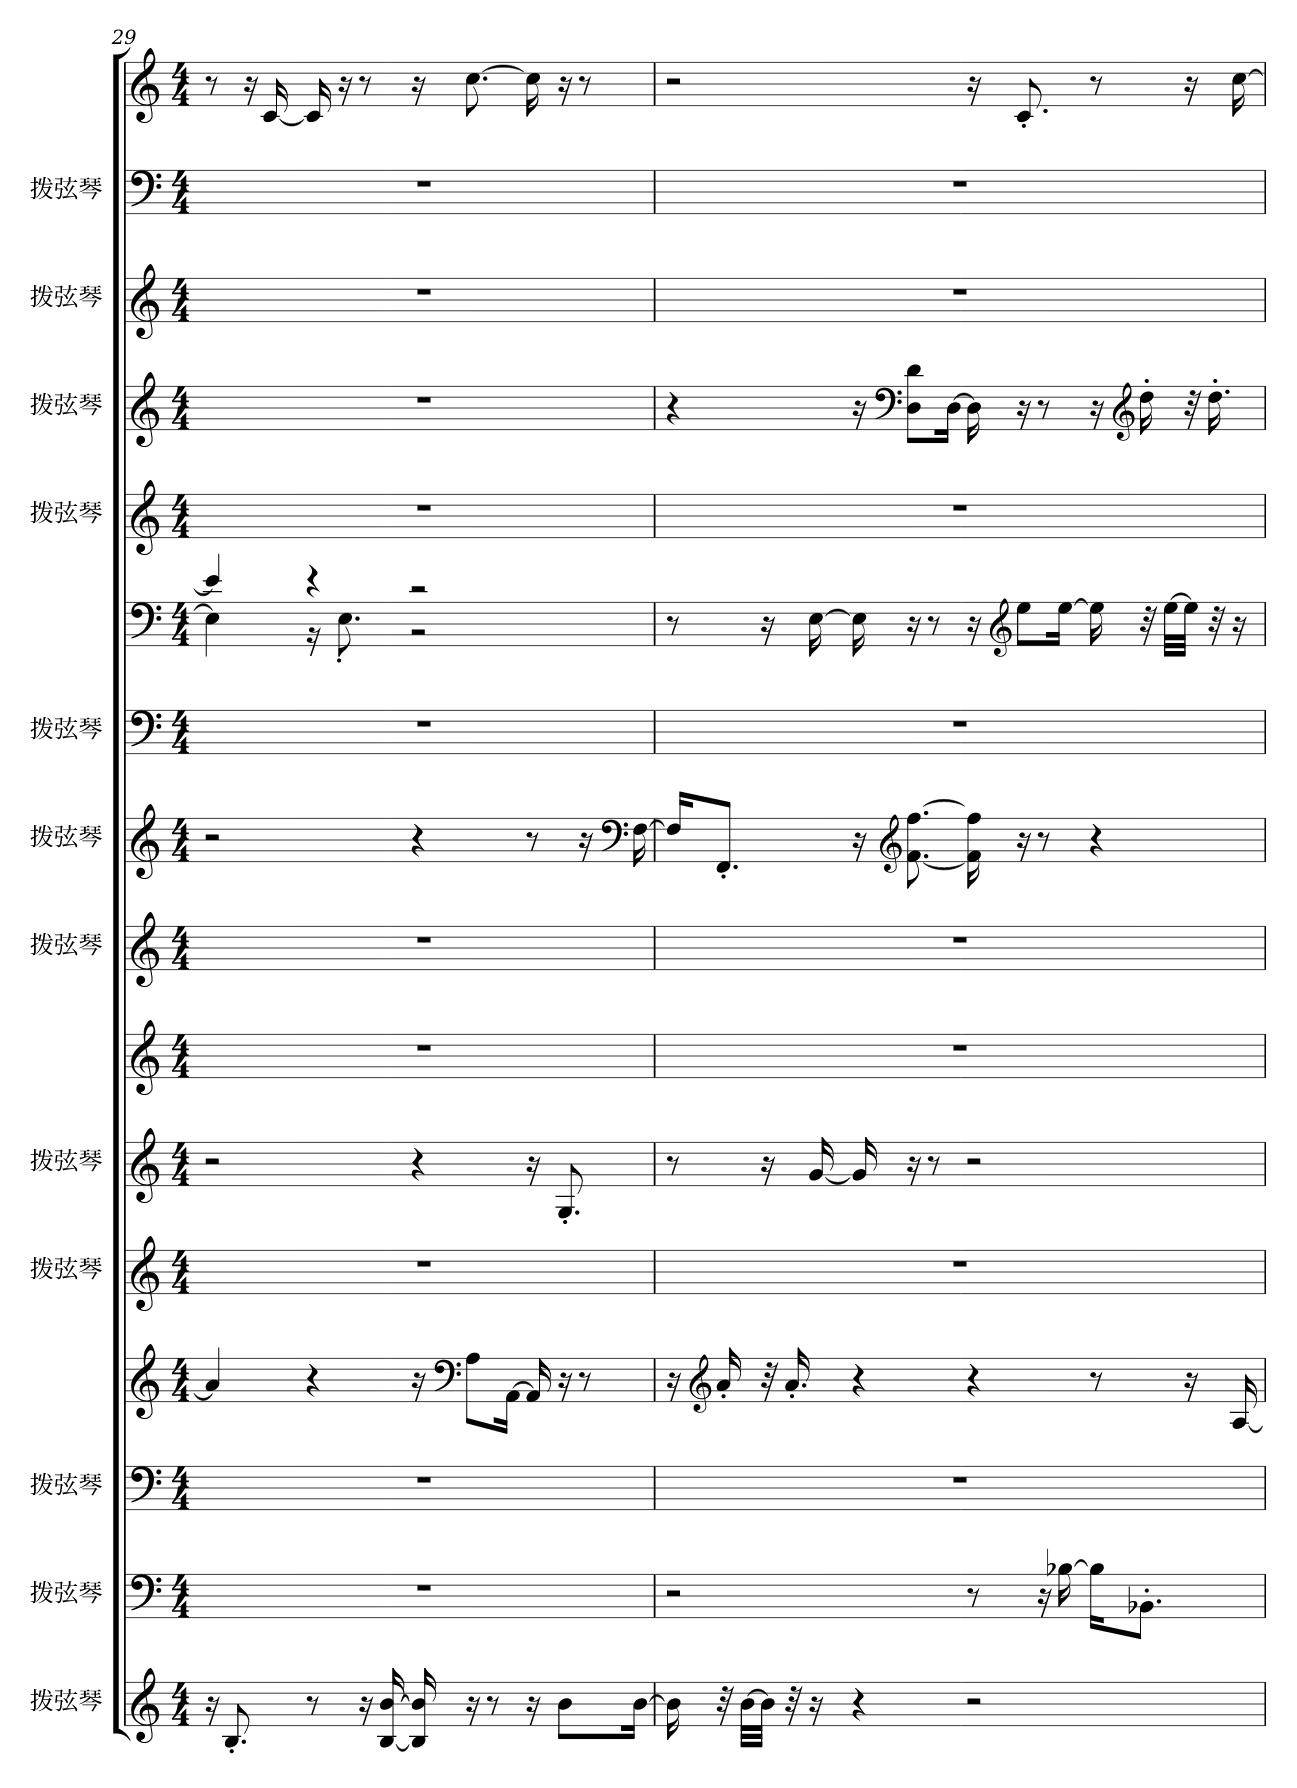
**kern	**kern	**kern	**kern	**kern	**kern	**kern	**kern	**kern	**kern	**kern	**kern	**kern	**kern	**kern	**kern
*part12	*part11	*part10	*part10	*part9	*part8	*part8	*part7	*part6	*part5	*part5	*part4	*part3	*part2	*part1	*part1
*staff16	*staff15	*staff14	*staff13	*staff12	*staff11	*staff10	*staff9	*staff8	*staff7	*staff6	*staff5	*staff4	*staff3	*staff2	*staff1
*I"拨弦琴	*I"拨弦琴	*I"拨弦琴	*	*I"拨弦琴	*I"拨弦琴	*	*I"拨弦琴	*I"拨弦琴	*I"拨弦琴	*	*I"拨弦琴	*I"拨弦琴	*I"拨弦琴	*I"拨弦琴	*
!!LO:PB:g=z
*clefG2	*clefF4	*clefF4	*clefG2	*clefG2	*clefG2	*clefG2	*clefG2	*clefG2	*clefF4	*clefF4	*clefG2	*clefG2	*clefG2	*clefF4	*clefG2
*k[]	*k[]	*k[]	*k[]	*k[]	*k[]	*k[]	*k[]	*k[]	*k[]	*k[]	*k[]	*k[]	*k[]	*k[]	*k[]
*M4/4	*M4/4	*M4/4	*M4/4	*M4/4	*M4/4	*M4/4	*M4/4	*M4/4	*M4/4	*M4/4	*M4/4	*M4/4	*M4/4	*M4/4	*M4/4
=29	=29	=29	=29	=29	=29	=29	=29	=29	=29	=29	=29	=29	=29	=29	=29
*	*	*	*	*	*	*	*	*	*	*^	*	*	*	*	*
16r	1r	1r	4a/]	1r	2r	1r	1r	2r	1r	4e/]	4E\]	1r	1r	1r	1r	8r
8.B'/	.	.	.	.	.	.	.	.	.	.	.	.	.	.	.	.
.	.	.	.	.	.	.	.	.	.	.	.	.	.	.	.	16r
.	.	.	.	.	.	.	.	.	.	.	.	.	.	.	.	[16c/
8r	.	.	4r	.	.	.	.	.	.	4r	16r	.	.	.	.	16c/]
.	.	.	.	.	.	.	.	.	.	.	8.E'\	.	.	.	.	16r
16r	.	.	.	.	.	.	.	.	.	.	.	.	.	.	.	8r
[16B/ [16b/	.	.	.	.	.	.	.	.	.	.	.	.	.	.	.	.
16B/] 16b/]	.	.	16r	.	4r	.	.	4r	.	2r	2r	.	.	.	.	16r
*	*	*	*clefF4	*	*	*	*	*	*	*	*	*	*	*	*	*
16r	.	.	8A\L	.	.	.	.	.	.	.	.	.	.	.	.	[8.cc\
8r	.	.	.	.	.	.	.	.	.	.	.	.	.	.	.	.
.	.	.	[16AA\Jk	.	.	.	.	.	.	.	.	.	.	.	.	.
16r	.	.	16AA/]	.	16r	.	.	8r	.	.	.	.	.	.	.	16cc\]
8b\L	.	.	16r	.	8.G'/	.	.	.	.	.	.	.	.	.	.	16r
.	.	.	8r	.	.	.	.	16r	.	.	.	.	.	.	.	8r
*	*	*	*	*	*	*	*	*clefF4	*	*	*	*	*	*	*	*
[16b\Jk	.	.	.	.	.	.	.	[16F\	.	.	.	.	.	.	.	.
*	*	*	*	*	*	*	*	*	*	*v	*v	*	*	*	*	*
!!LO:PB:g=z
=30	=30	=30	=30	=30	=30	=30	=30	=30	=30	=30	=30	=30	=30	=30	=30
16b\]	2r	1r	16r	1r	8r	1r	1r	16F/KL]	1r	8r	1r	4r	1r	1r	2r
*	*	*	*clefG2	*	*	*	*	*	*	*	*	*	*	*	*
32r	.	.	16a'/	.	.	.	.	8.FF'/J	.	.	.	.	.	.	.
[32b\LLL	.	.	.	.	.	.	.	.	.	.	.	.	.	.	.
32b\JJJ]	.	.	32r	.	16r	.	.	.	.	16r	.	.	.	.	.
32r	.	.	16.a'/	.	.	.	.	.	.	.	.	.	.	.	.
16r	.	.	.	.	[16g/	.	.	.	.	[16E\	.	.	.	.	.
4r	.	.	4r	.	16g/]	.	.	16r	.	16E\]	.	16r	.	.	.
*	*	*	*	*	*	*	*	*clefG2	*	*	*	*clefF4	*	*	*
.	.	.	.	.	16r	.	.	[8.f\ [8.ff\	.	16r	.	8D\ 8d\L	.	.	.
.	.	.	.	.	8r	.	.	.	.	8r	.	.	.	.	.
.	.	.	.	.	.	.	.	.	.	.	.	[16D\Jk	.	.	.
2r	8r	.	4r	.	2r	.	.	16f\] 16ff\]	.	16r	.	16D\]	.	.	16r
*	*	*	*	*	*	*	*	*	*	*clefG2	*	*	*	*	*
.	.	.	.	.	.	.	.	16r	.	8ee\L	.	16r	.	.	8.c'/
.	16r	.	.	.	.	.	.	8r	.	.	.	8r	.	.	.
.	[16B-X\	.	.	.	.	.	.	.	.	[16ee\Jk	.	.	.	.	.
.	16B-\KL]	.	8r	.	.	.	.	4r	.	16ee\]	.	16r	.	.	8r
*	*	*	*	*	*	*	*	*	*	*	*	*clefG2	*	*	*
.	8.BB-X'\J	.	.	.	.	.	.	.	.	32r	.	16dd'\	.	.	.
.	.	.	.	.	.	.	.	.	.	[32ee\LLL	.	.	.	.	.
.	.	.	16r	.	.	.	.	.	.	32ee\JJJ]	.	32r	.	.	16r
.	.	.	.	.	.	.	.	.	.	32r	.	16.dd'\	.	.	.
.	.	.	[16A/	.	.	.	.	.	.	16r	.	.	.	.	[16cc\
=	=	=	=	=	=	=	=	=	=	=	=	=	=	=	=
*-	*-	*-	*-	*-	*-	*-	*-	*-	*-	*-	*-	*-	*-	*-	*-
